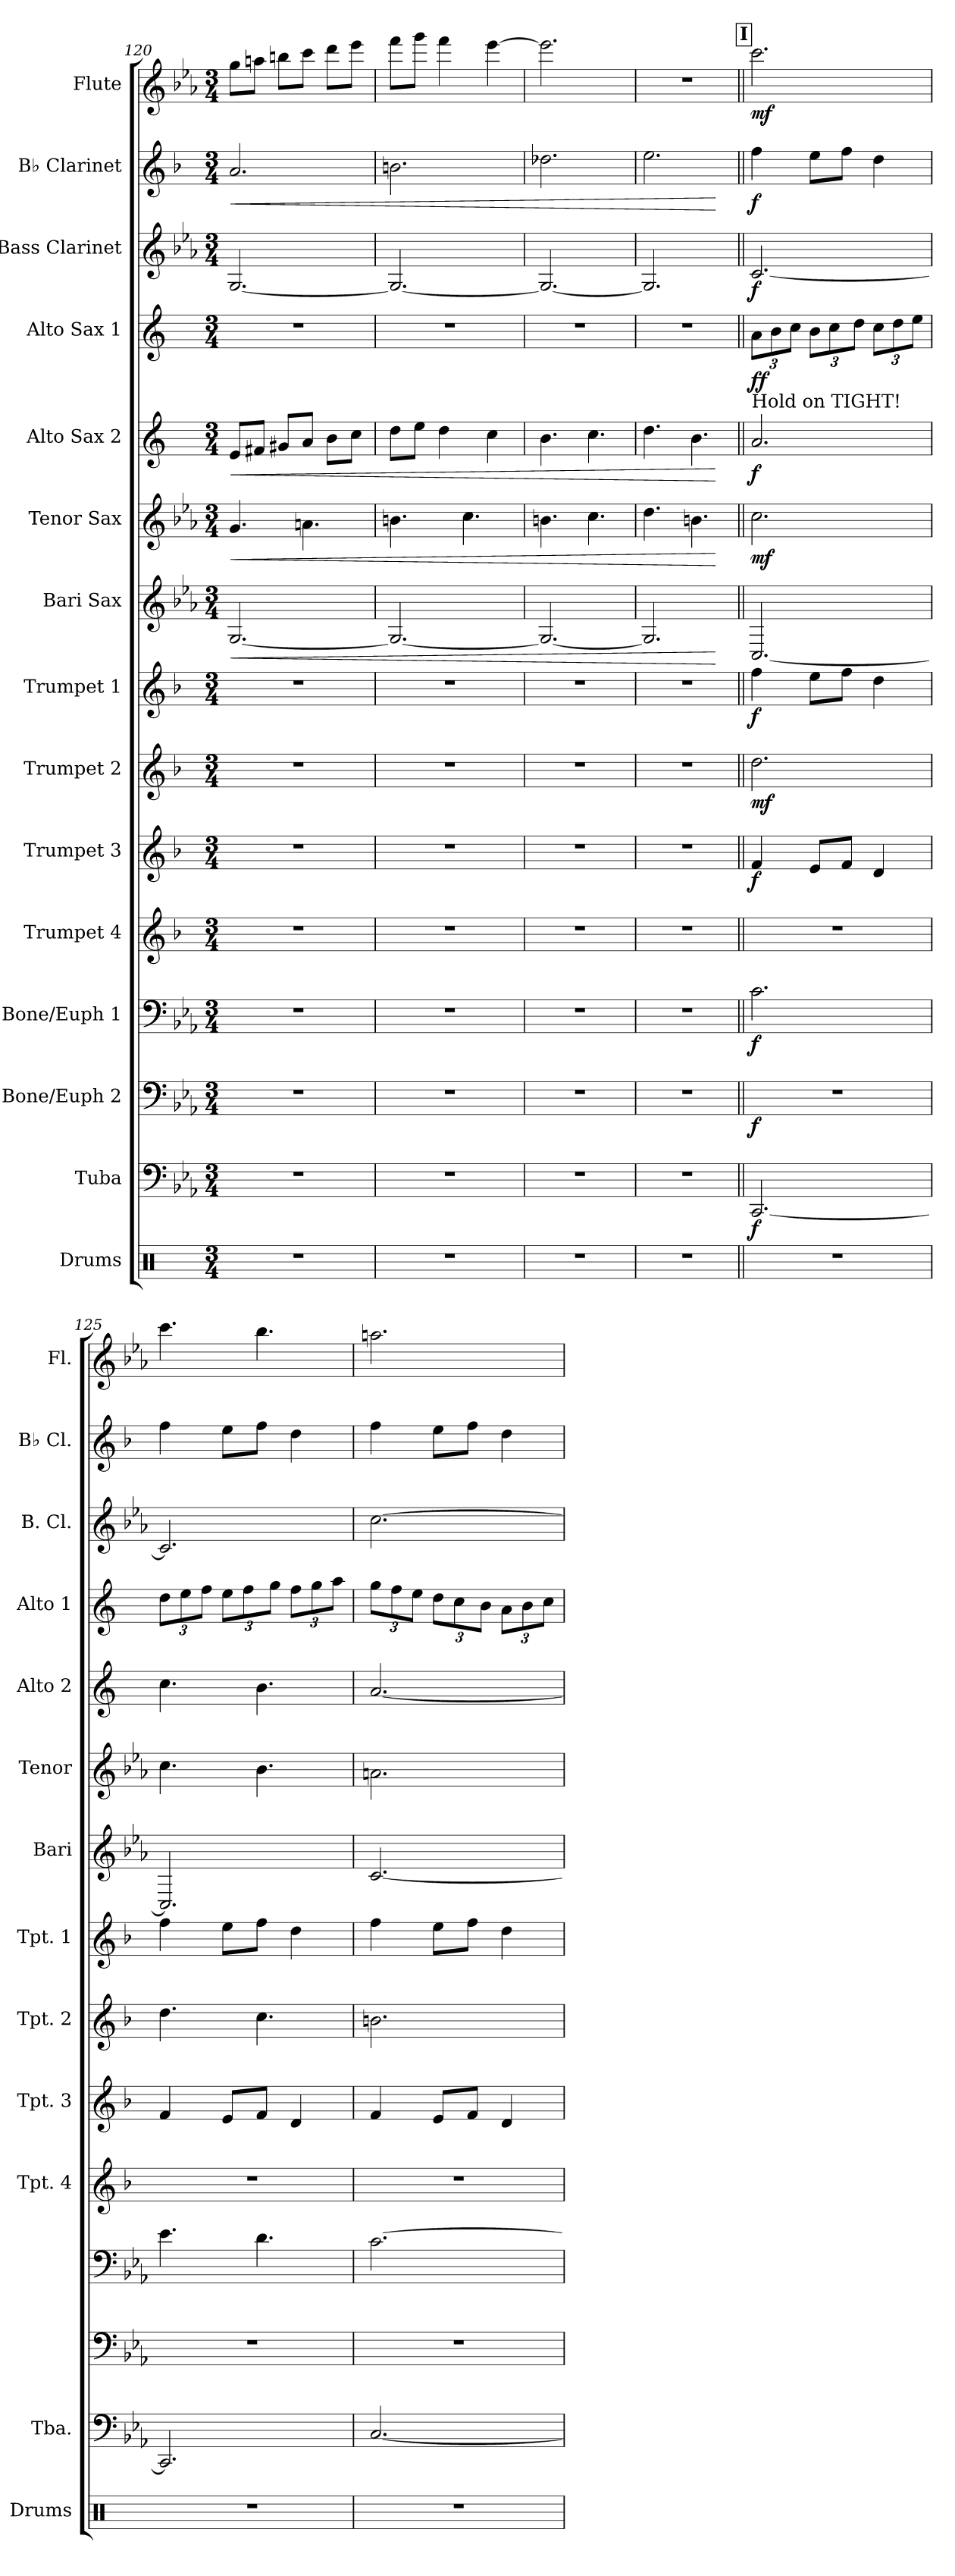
**kern	**kern	**dynam	**kern	**dynam	**kern	**dynam	**kern	**kern	**dynam	**kern	**dynam	**kern	**dynam	**kern	**dynam	**kern	**dynam	**kern	**dynam	**kern	**dynam	**kern	**dynam	**kern	**dynam	**kern	**dynam
*part15	*part14	*part14	*part13	*part13	*part12	*part12	*part11	*part10	*part10	*part9	*part9	*part8	*part8	*part7	*part7	*part6	*part6	*part5	*part5	*part4	*part4	*part3	*part3	*part2	*part2	*part1	*part1
*staff15	*staff14	*staff14	*staff13	*staff13	*staff12	*staff12	*staff11	*staff10	*staff10	*staff9	*staff9	*staff8	*staff8	*staff7	*staff7	*staff6	*staff6	*staff5	*staff5	*staff4	*staff4	*staff3	*staff3	*staff2	*staff2	*staff1	*staff1
*I"Drums	*I"Tuba	*	*I"Bone/Euph 2	*	*I"Bone/Euph 1	*	*I"Trumpet 4	*I"Trumpet 3	*	*I"Trumpet 2	*	*I"Trumpet 1	*	*I"Bari Sax	*	*I"Tenor Sax	*	*I"Alto Sax 2	*	*I"Alto Sax 1	*	*I"Bass Clarinet	*	*I"B♭ Clarinet	*	*I"Flute	*
*I'Drums	*I'Tba.	*	*	*	*	*	*I'Tpt. 4	*I'Tpt. 3	*	*I'Tpt. 2	*	*I'Tpt. 1	*	*I'Bari	*	*I'Tenor	*	*I'Alto 2	*	*I'Alto 1	*	*I'B. Cl.	*	*I'B♭ Cl.	*	*I'Fl.	*
*clefX	*clefF4	*	*clefF4	*	*clefF4	*	*clefG2	*clefG2	*	*clefG2	*	*clefG2	*	*clefG2	*	*clefG2	*	*clefG2	*	*clefG2	*	*clefG2	*	*clefG2	*	*clefG2	*
*	*	*	*	*	*	*	*ITrd1c2	*ITrd1c2	*	*ITrd1c2	*	*ITrd1c2	*	*ITrd12c21	*	*ITrd8c14	*	*ITrd5c9	*	*ITrd5c9	*	*ITrd8c14	*	*ITrd1c2	*	*	*
*k[]	*k[b-e-a-]	*	*k[b-e-a-]	*	*k[b-e-a-]	*	*k[b-e-a-]	*k[b-e-a-]	*	*k[b-e-a-]	*	*k[b-e-a-]	*	*k[b-e-a-]	*	*k[b-e-a-]	*	*k[b-e-a-]	*	*k[b-e-a-]	*	*k[b-e-a-]	*	*k[b-e-a-]	*	*k[b-e-a-]	*
*M3/4	*M3/4	*	*M3/4	*	*M3/4	*	*M3/4	*M3/4	*	*M3/4	*	*M3/4	*	*M3/4	*	*M3/4	*	*M3/4	*	*M3/4	*	*M3/4	*	*M3/4	*	*M3/4	*
=120	=120	=120	=120	=120	=120	=120	=120	=120	=120	=120	=120	=120	=120	=120	=120	=120	=120	=120	=120	=120	=120	=120	=120	=120	=120	=120	=120
!	!	!	!	!	!	!	!	!	!	!	!	!	!	!	!LO:HP:b	!	!LO:HP:b	!	!LO:HP:b	!	!	!	!	!	!LO:HP:b	!	!
2.r	2.r	.	2.r	.	2.r	.	2.r	2.r	.	2.r	.	2.r	.	[2.GG/	<	4.G/	<	8G/L	<	2.r	.	[2.GG/	.	2.g/	<	8gg\L	.
.	.	.	.	.	.	.	.	.	.	.	.	.	.	.	.	.	.	8An/J	.	.	.	.	.	.	.	8aan\J	.
.	.	.	.	.	.	.	.	.	.	.	.	.	.	.	.	.	.	8Bn/L	.	.	.	.	.	.	.	8bbn\L	.
.	.	.	.	.	.	.	.	.	.	.	.	.	.	.	.	4.An\	.	8c/J	.	.	.	.	.	.	.	8ccc\J	.
.	.	.	.	.	.	.	.	.	.	.	.	.	.	.	.	.	.	8d\L	.	.	.	.	.	.	.	8ddd\L	.
.	.	.	.	.	.	.	.	.	.	.	.	.	.	.	.	.	.	8e-\J	.	.	.	.	.	.	.	8eee-\J	.
=121	=121	=121	=121	=121	=121	=121	=121	=121	=121	=121	=121	=121	=121	=121	=121	=121	=121	=121	=121	=121	=121	=121	=121	=121	=121	=121	=121
2.r	2.r	.	2.r	.	2.r	.	2.r	2.r	.	2.r	.	2.r	.	2.GG/_	.	4.Bn\	.	8f\L	.	2.r	.	2.GG/_	.	2.an\	.	8fff\L	.
.	.	.	.	.	.	.	.	.	.	.	.	.	.	.	.	.	.	8g\J	.	.	.	.	.	.	.	8ggg\J	.
.	.	.	.	.	.	.	.	.	.	.	.	.	.	.	.	.	.	4f\	.	.	.	.	.	.	.	4fff\	.
.	.	.	.	.	.	.	.	.	.	.	.	.	.	.	.	4.c\	.	.	.	.	.	.	.	.	.	.	.
.	.	.	.	.	.	.	.	.	.	.	.	.	.	.	.	.	.	4e-\	.	.	.	.	.	.	.	[4eee-\	.
=122	=122	=122	=122	=122	=122	=122	=122	=122	=122	=122	=122	=122	=122	=122	=122	=122	=122	=122	=122	=122	=122	=122	=122	=122	=122	=122	=122
2.r	2.r	.	2.r	.	2.r	.	2.r	2.r	.	2.r	.	2.r	.	2.GG/_	.	4.Bn\	.	4.d\	.	2.r	.	2.GG/_	.	2.cc-X\	.	2.eee-\]	.
.	.	.	.	.	.	.	.	.	.	.	.	.	.	.	.	4.c\	.	4.e-\	.	.	.	.	.	.	.	.	.
=123	=123	=123	=123	=123	=123	=123	=123	=123	=123	=123	=123	=123	=123	=123	=123	=123	=123	=123	=123	=123	=123	=123	=123	=123	=123	=123	=123
2.r	2.r	.	2.r	.	2.r	.	2.r	2.r	.	2.r	.	2.r	.	2.GG/]	.	4.d\	.	4.f\	.	2.r	.	2.GG/]	.	2.dd\	.	2.r	.
.	.	.	.	.	.	.	.	.	.	.	.	.	.	.	.	4.Bn\	.	4.d\	.	.	.	.	.	.	.	.	.
.	.	.	.	.	.	.	.	.	.	.	.	.	.	.	[	.	[	.	[	.	.	.	.	.	[	.	.
!!LO:REH:place=s1:a:B:fs=14:t=I
=124||	=124||	=124||	=124||	=124||	=124||	=124||	=124||	=124||	=124||	=124||	=124||	=124||	=124||	=124||	=124||	=124||	=124||	=124||	=124||	=124||	=124||	=124||	=124||	=124||	=124||	=124||	=124||
*	*	*	*	*	*	*	*	*	*	*	*	*	*	*	*	*	*	*	*	*Xbrackettup	*	*	*	*	*	*	*
!	!	!	!	!	!	!	!	!	!	!	!	!	!	!	!	!	!	!	!	!LO:TX:b:t=Hold on TIGHT!	!	!	!	!	!	!	!
!	!	!LO:DY:b	!	!LO:DY:b	!	!LO:DY:b	!	!	!LO:DY:b	!	!LO:DY:b	!	!LO:DY:b	!	!	!	!LO:DY:b	!	!LO:DY:b	!	!LO:DY:b	!	!LO:DY:b	!	!LO:DY:b	!	!LO:DY:b
2.r	[2.CC/	f	2.r	f	2.c\	f	2.r	4e-/	f	2.cc\	mf	4ee-\	f	[2.CC/	.	2.c\	mf	2.c/	f	12c\L	ff	[2.C/	f	4ee-\	f	2.ccc\	mf
.	.	.	.	.	.	.	.	.	.	.	.	.	.	.	.	.	.	.	.	12d\	.	.	.	.	.	.	.
.	.	.	.	.	.	.	.	.	.	.	.	.	.	.	.	.	.	.	.	12e-\J	.	.	.	.	.	.	.
.	.	.	.	.	.	.	.	8d/L	.	.	.	8dd\L	.	.	.	.	.	.	.	12d\L	.	.	.	8dd\L	.	.	.
.	.	.	.	.	.	.	.	.	.	.	.	.	.	.	.	.	.	.	.	12e-\	.	.	.	.	.	.	.
.	.	.	.	.	.	.	.	8e-/J	.	.	.	8ee-\J	.	.	.	.	.	.	.	.	.	.	.	8ee-\J	.	.	.
.	.	.	.	.	.	.	.	.	.	.	.	.	.	.	.	.	.	.	.	12f\J	.	.	.	.	.	.	.
.	.	.	.	.	.	.	.	4c/	.	.	.	4cc\	.	.	.	.	.	.	.	12e-\L	.	.	.	4cc\	.	.	.
.	.	.	.	.	.	.	.	.	.	.	.	.	.	.	.	.	.	.	.	12f\	.	.	.	.	.	.	.
.	.	.	.	.	.	.	.	.	.	.	.	.	.	.	.	.	.	.	.	12g\J	.	.	.	.	.	.	.
!!LO:PB:g=z
=125	=125	=125	=125	=125	=125	=125	=125	=125	=125	=125	=125	=125	=125	=125	=125	=125	=125	=125	=125	=125	=125	=125	=125	=125	=125	=125	=125
2.r	2.CC/]	.	2.r	.	4.e-\	.	2.r	4e-/	.	4.cc\	.	4ee-\	.	2.CC/]	.	4.c\	.	4.e-\	.	12f\L	.	2.C/]	.	4ee-\	.	4.ccc\	.
.	.	.	.	.	.	.	.	.	.	.	.	.	.	.	.	.	.	.	.	12g\	.	.	.	.	.	.	.
.	.	.	.	.	.	.	.	.	.	.	.	.	.	.	.	.	.	.	.	12a-\J	.	.	.	.	.	.	.
.	.	.	.	.	.	.	.	8d/L	.	.	.	8dd\L	.	.	.	.	.	.	.	12g\L	.	.	.	8dd\L	.	.	.
.	.	.	.	.	.	.	.	.	.	.	.	.	.	.	.	.	.	.	.	12a-\	.	.	.	.	.	.	.
.	.	.	.	.	4.d\	.	.	8e-/J	.	4.b-\	.	8ee-\J	.	.	.	4.B-\	.	4.d\	.	.	.	.	.	8ee-\J	.	4.bb-\	.
.	.	.	.	.	.	.	.	.	.	.	.	.	.	.	.	.	.	.	.	12b-\J	.	.	.	.	.	.	.
.	.	.	.	.	.	.	.	4c/	.	.	.	4cc\	.	.	.	.	.	.	.	12a-\L	.	.	.	4cc\	.	.	.
.	.	.	.	.	.	.	.	.	.	.	.	.	.	.	.	.	.	.	.	12b-\	.	.	.	.	.	.	.
.	.	.	.	.	.	.	.	.	.	.	.	.	.	.	.	.	.	.	.	12cc\J	.	.	.	.	.	.	.
=126	=126	=126	=126	=126	=126	=126	=126	=126	=126	=126	=126	=126	=126	=126	=126	=126	=126	=126	=126	=126	=126	=126	=126	=126	=126	=126	=126
2.r	[2.C/	.	2.r	.	[2.c\	.	2.r	4e-/	.	2.an\	.	4ee-\	.	[2.C/	.	2.An\	.	[2.c/	.	12b-\L	.	[2.c\	.	4ee-\	.	2.aan\	.
.	.	.	.	.	.	.	.	.	.	.	.	.	.	.	.	.	.	.	.	12a-\	.	.	.	.	.	.	.
.	.	.	.	.	.	.	.	.	.	.	.	.	.	.	.	.	.	.	.	12g\J	.	.	.	.	.	.	.
.	.	.	.	.	.	.	.	8d/L	.	.	.	8dd\L	.	.	.	.	.	.	.	12f\L	.	.	.	8dd\L	.	.	.
.	.	.	.	.	.	.	.	.	.	.	.	.	.	.	.	.	.	.	.	12e-\	.	.	.	.	.	.	.
.	.	.	.	.	.	.	.	8e-/J	.	.	.	8ee-\J	.	.	.	.	.	.	.	.	.	.	.	8ee-\J	.	.	.
.	.	.	.	.	.	.	.	.	.	.	.	.	.	.	.	.	.	.	.	12d\J	.	.	.	.	.	.	.
.	.	.	.	.	.	.	.	4c/	.	.	.	4cc\	.	.	.	.	.	.	.	12c\L	.	.	.	4cc\	.	.	.
.	.	.	.	.	.	.	.	.	.	.	.	.	.	.	.	.	.	.	.	12d\	.	.	.	.	.	.	.
.	.	.	.	.	.	.	.	.	.	.	.	.	.	.	.	.	.	.	.	12e-\J	.	.	.	.	.	.	.
=	=	=	=	=	=	=	=	=	=	=	=	=	=	=	=	=	=	=	=	=	=	=	=	=	=	=	=
*-	*-	*-	*-	*-	*-	*-	*-	*-	*-	*-	*-	*-	*-	*-	*-	*-	*-	*-	*-	*-	*-	*-	*-	*-	*-	*-	*-
